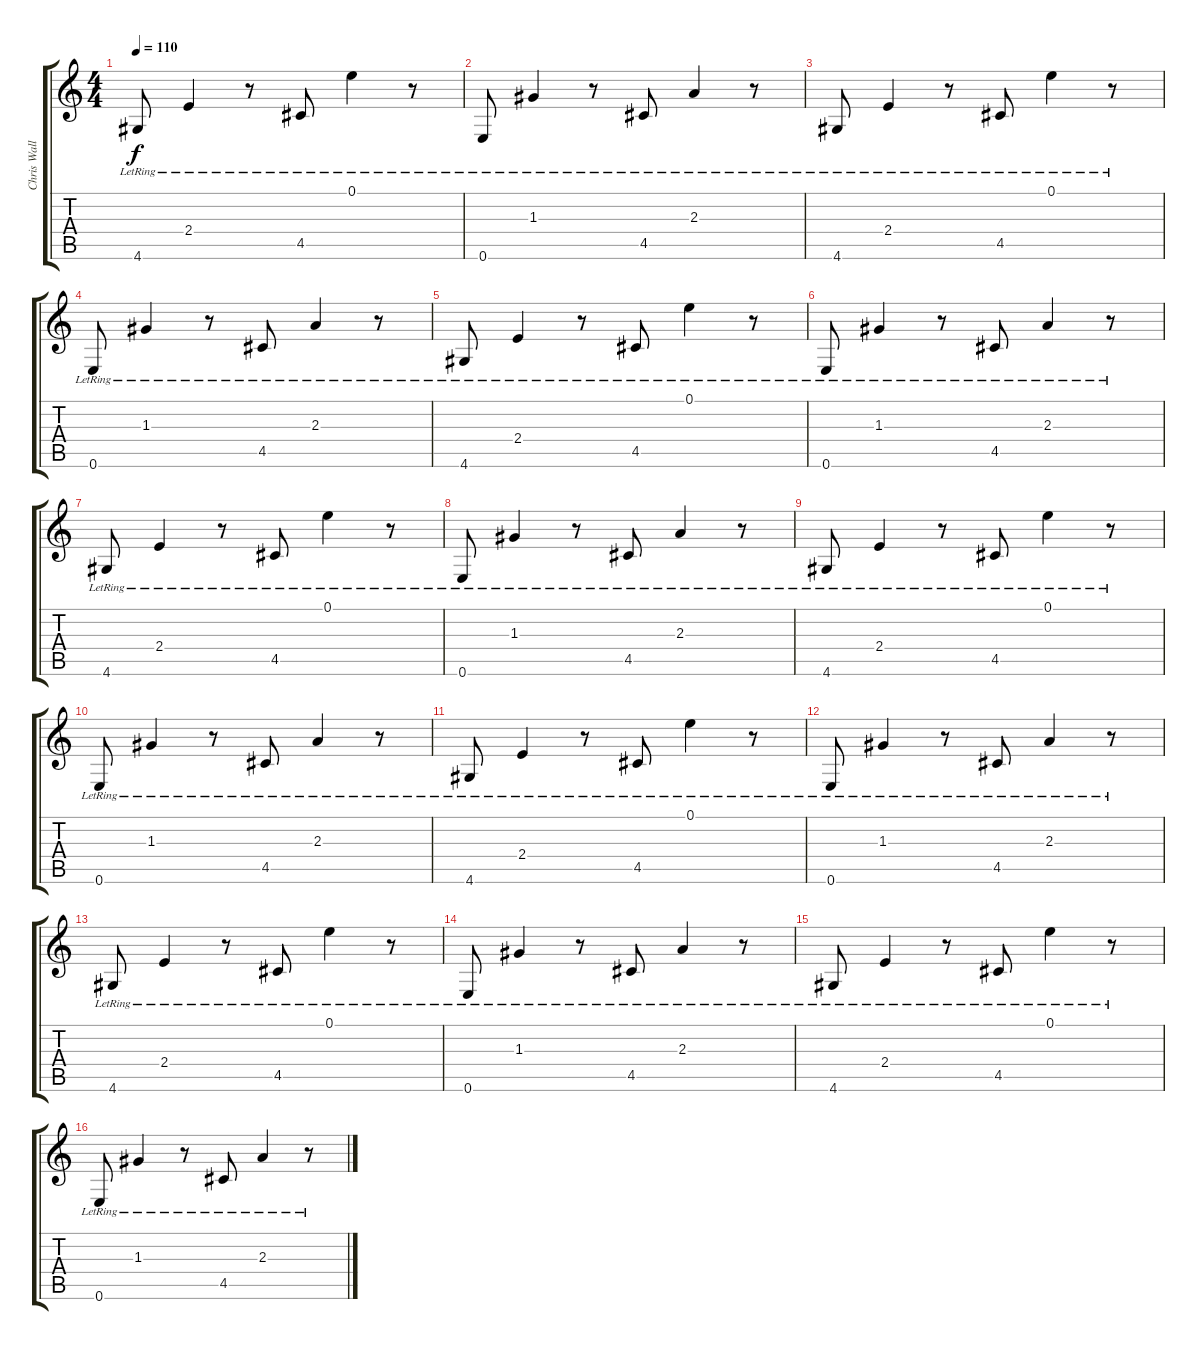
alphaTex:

\track ("Chris Walla" "Chris Wall") {instrument acousticguitarsteel}
\staff {score tabs}
\tuning (E4 B3 G3 D3 A2 E2) {hide}
\ts (4 4)
\tempo 110
\clef g2
\ks c
4.6{lr}.8{dy f} 2.4{lr}.4 r.8 4.5{lr}.8 0.1{lr}.4 r.8 |
0.6{lr}.8 1.3{lr}.4 r.8 4.5{lr}.8 2.3{lr}.4 r.8 |
4.6{lr}.8 2.4{lr}.4 r.8 4.5{lr}.8 0.1{lr}.4 r.8 |
0.6{lr}.8 1.3{lr}.4 r.8 4.5{lr}.8 2.3{lr}.4 r.8 |
4.6{lr}.8 2.4{lr}.4 r.8 4.5{lr}.8 0.1{lr}.4 r.8 |
0.6{lr}.8 1.3{lr}.4 r.8 4.5{lr}.8 2.3{lr}.4 r.8 |
4.6{lr}.8 2.4{lr}.4 r.8 4.5{lr}.8 0.1{lr}.4 r.8 |
0.6{lr}.8 1.3{lr}.4 r.8 4.5{lr}.8 2.3{lr}.4 r.8 |
4.6{lr}.8 2.4{lr}.4 r.8 4.5{lr}.8 0.1{lr}.4 r.8 |
0.6{lr}.8 1.3{lr}.4 r.8 4.5{lr}.8 2.3{lr}.4 r.8 |
4.6{lr}.8 2.4{lr}.4 r.8 4.5{lr}.8 0.1{lr}.4 r.8 |
0.6{lr}.8 1.3{lr}.4 r.8 4.5{lr}.8 2.3{lr}.4 r.8 |
4.6{lr}.8 2.4{lr}.4 r.8 4.5{lr}.8 0.1{lr}.4 r.8 |
0.6{lr}.8 1.3{lr}.4 r.8 4.5{lr}.8 2.3{lr}.4 r.8 |
4.6{lr}.8 2.4{lr}.4 r.8 4.5{lr}.8 0.1{lr}.4 r.8 |
0.6{lr}.8 1.3{lr}.4 r.8 4.5{lr}.8 2.3{lr}.4 r.8
